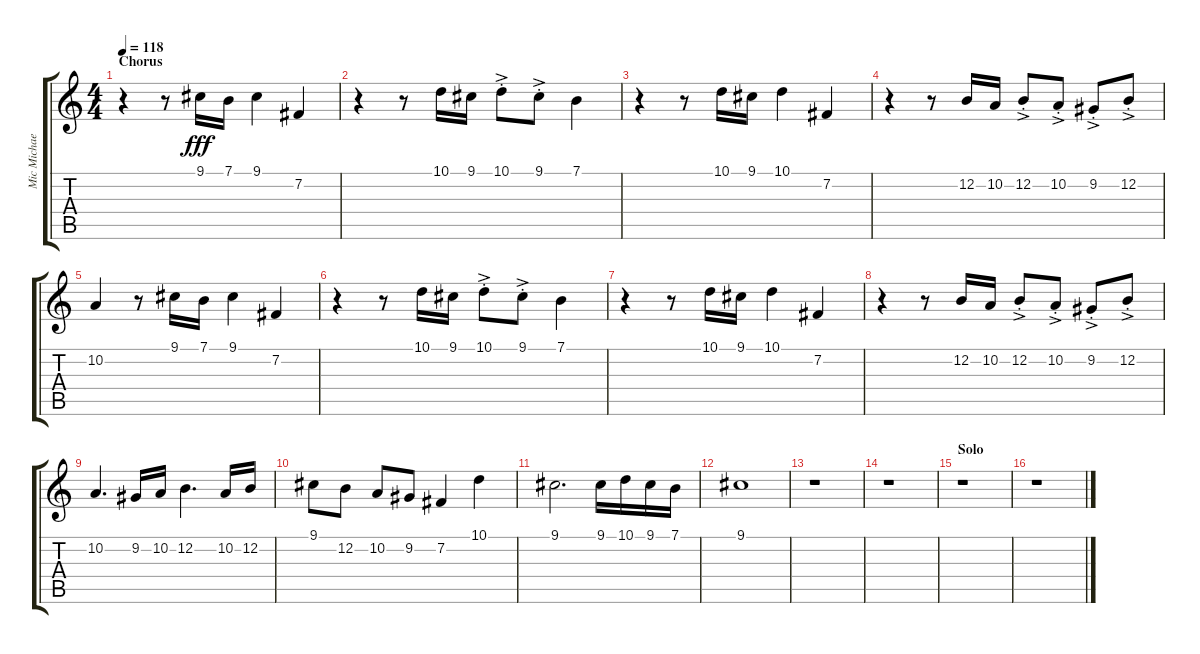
\track ("Mic Michaeli - Roland JX-8P / Yamaha TX" "Mic Michae") {instrument synthbrass2}
\staff {score tabs}
\tuning (E4 B3 G3 D3 A2 E2) {hide}
\ts (4 4)
\section ("" "Chorus")
\tempo 118
\clef g2
\ks c
r.4{dy fff} r.8 9.1.16 7.1.16 9.1.4 7.2.4 |
r.4 r.8 10.1.16 9.1.16 10.1{ac st}.8 9.1{ac st}.8 7.1.4 |
r.4 r.8 10.1.16 9.1.16 10.1.4 7.2.4 |
r.4 r.8 12.2.16 10.2.16 12.2{ac st}.8 10.2{ac st}.8 9.2{ac st}.8 12.2{ac st}.8 |
10.2.4 r.8 9.1.16 7.1.16 9.1.4 7.2.4 |
r.4 r.8 10.1.16 9.1.16 10.1{ac st}.8 9.1{ac st}.8 7.1.4 |
r.4 r.8 10.1.16 9.1.16 10.1.4 7.2.4 |
r.4 r.8 12.2.16 10.2.16 12.2{ac st}.8 10.2{ac st}.8 9.2{ac st}.8 12.2{ac st}.8 |
10.2.4{d} 9.2.16 10.2.16 12.2.4{d} 10.2.16 12.2.16 |
9.1.8 12.2.8 10.2.8 9.2.8 7.2.4 10.1.4 |
9.1.2{d} 9.1.16 10.1.16 9.1.16 7.1.16 |
9.1.1 |
r.1 |
r.1 |
\section ("" "Solo")
r.1 |
r.1
